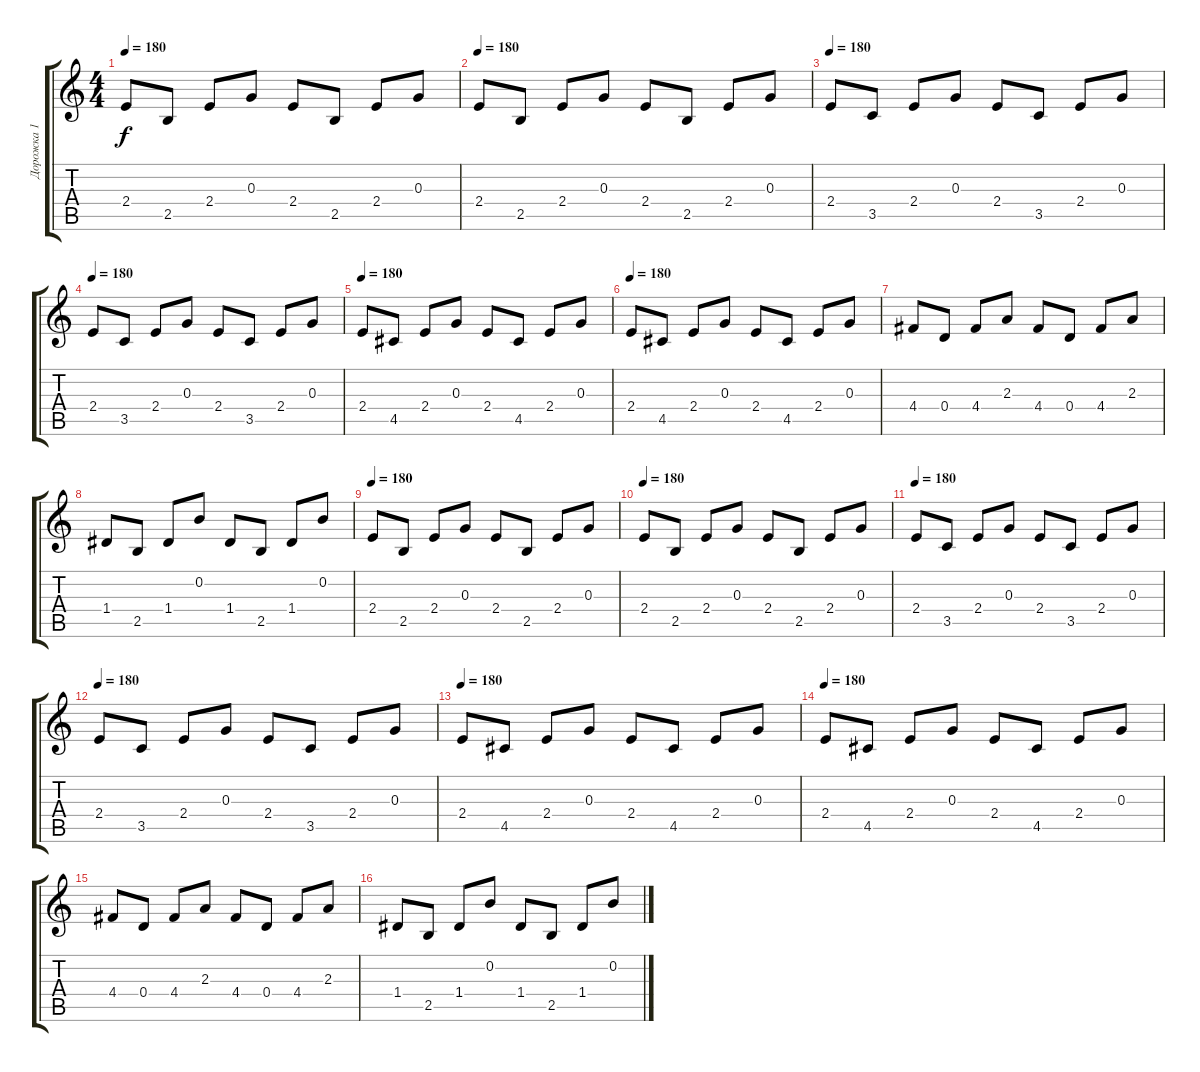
\track ("Дорожка 1" "Дорожка 1") {instrument electricguitarclean}
\staff {score tabs}
\tuning (E4 B3 G3 D3 A2 E2) {hide}
\ts (4 4)
\tempo 180
\clef g2
\ks c
2.4.8{dy f instrument electricguitarclean} 2.5.8 2.4.8 0.3.8 2.4.8 2.5.8 2.4.8 0.3.8 |
\tempo 180
2.4.8 2.5.8 2.4.8 0.3.8 2.4.8 2.5.8 2.4.8 0.3.8 |
\tempo 180
2.4.8 3.5.8 2.4.8 0.3.8 2.4.8 3.5.8 2.4.8 0.3.8 |
\tempo 180
2.4.8 3.5.8 2.4.8 0.3.8 2.4.8 3.5.8 2.4.8 0.3.8 |
\tempo 180
2.4.8 4.5.8 2.4.8 0.3.8 2.4.8 4.5.8 2.4.8 0.3.8 |
\tempo 180
2.4.8 4.5.8 2.4.8 0.3.8 2.4.8 4.5.8 2.4.8 0.3.8 |
4.4.8 0.4.8 4.4.8 2.3.8 4.4.8 0.4.8 4.4.8 2.3.8 |
1.4.8 2.5.8 1.4.8 0.2.8 1.4.8 2.5.8 1.4.8 0.2.8 |
\tempo 180
2.4.8 2.5.8 2.4.8 0.3.8 2.4.8 2.5.8 2.4.8 0.3.8 |
\tempo 180
2.4.8 2.5.8 2.4.8 0.3.8 2.4.8 2.5.8 2.4.8 0.3.8 |
\tempo 180
2.4.8 3.5.8 2.4.8 0.3.8 2.4.8 3.5.8 2.4.8 0.3.8 |
\tempo 180
2.4.8 3.5.8 2.4.8 0.3.8 2.4.8 3.5.8 2.4.8 0.3.8 |
\tempo 180
2.4.8 4.5.8 2.4.8 0.3.8 2.4.8 4.5.8 2.4.8 0.3.8 |
\tempo 180
2.4.8 4.5.8 2.4.8 0.3.8 2.4.8 4.5.8 2.4.8 0.3.8 |
4.4.8 0.4.8 4.4.8 2.3.8 4.4.8 0.4.8 4.4.8 2.3.8 |
1.4.8 2.5.8 1.4.8 0.2.8 1.4.8 2.5.8 1.4.8 0.2.8
